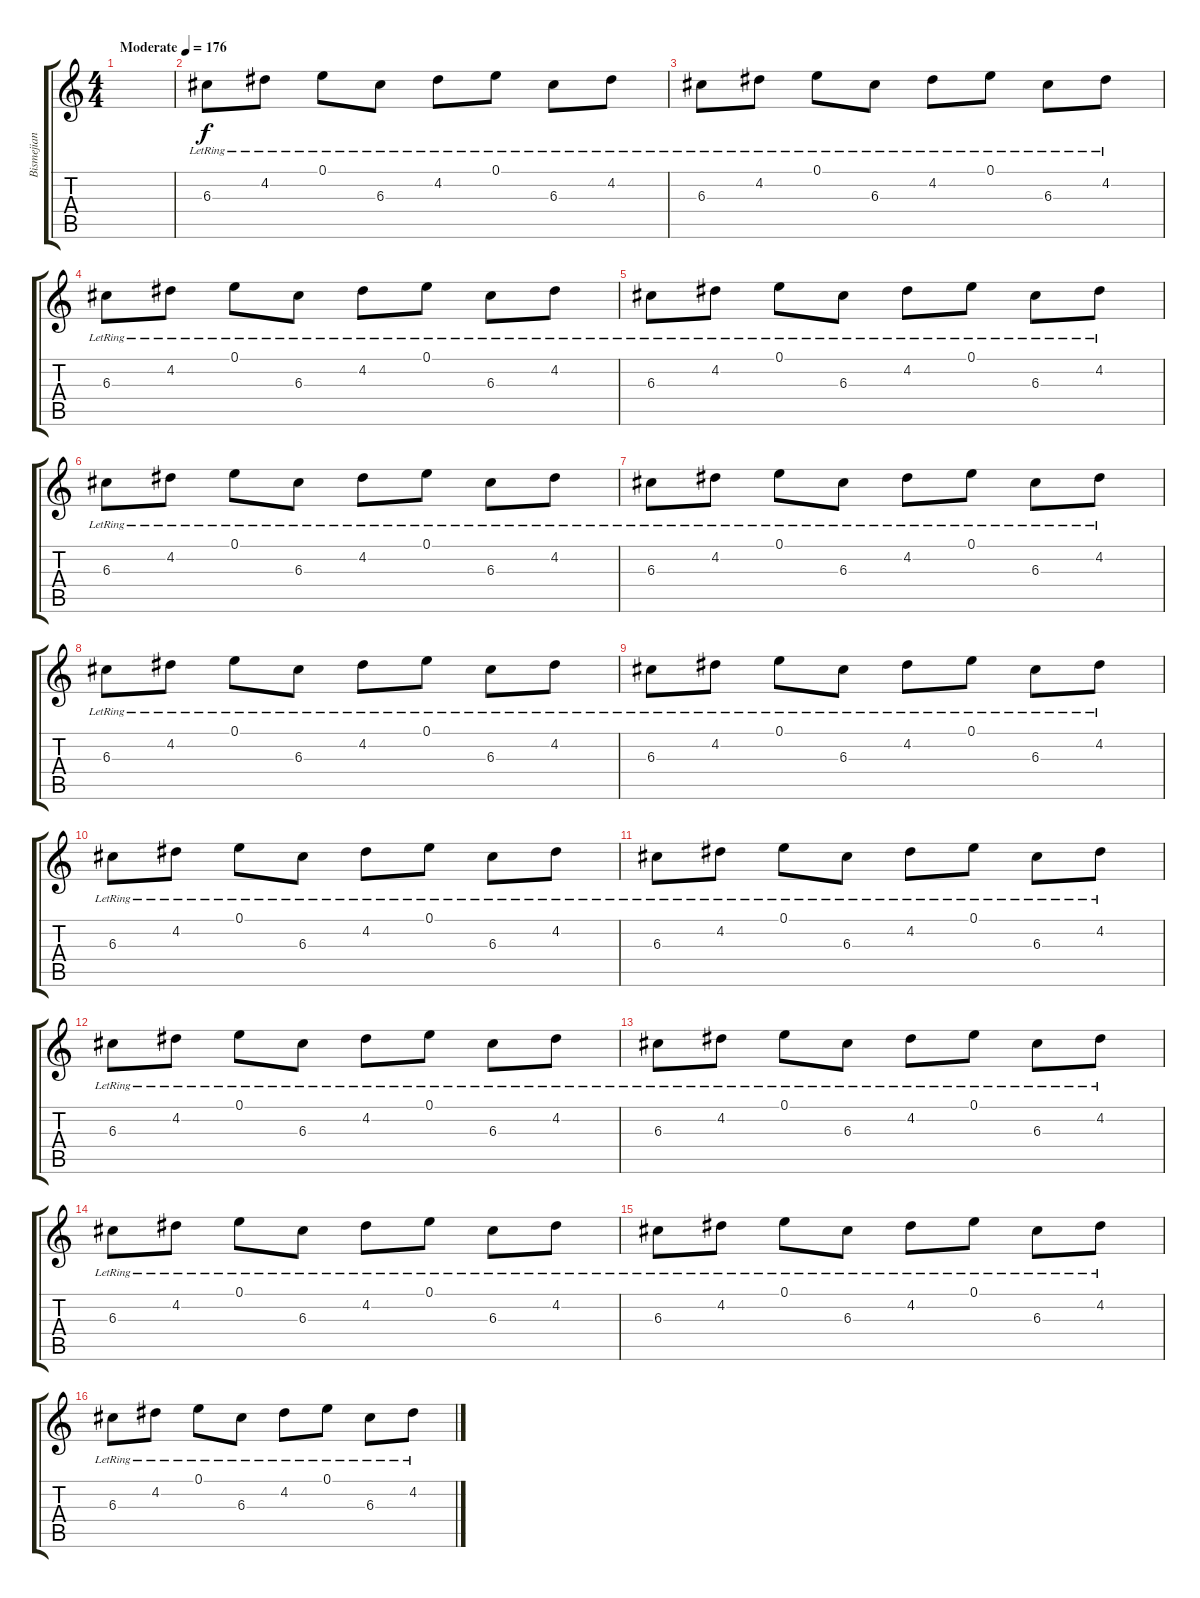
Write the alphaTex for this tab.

\track ("Bismejian (rythm)" "Bismejian ") {instrument electricguitarjazz}
\staff {score tabs}
\tuning (E4 B3 G3 D3 A2 E2) {hide}
\ts (4 4)
\tempo (176 "Moderate")
\clef g2
\ks c
|
6.3{lr}.8 4.2{lr}.8 0.1{lr}.8 6.3{lr}.8 4.2{lr}.8 0.1{lr}.8 6.3{lr}.8 4.2{lr}.8 |
6.3{lr}.8 4.2{lr}.8 0.1{lr}.8 6.3{lr}.8 4.2{lr}.8 0.1{lr}.8 6.3{lr}.8 4.2{lr}.8 |
6.3{lr}.8 4.2{lr}.8 0.1{lr}.8 6.3{lr}.8 4.2{lr}.8 0.1{lr}.8 6.3{lr}.8 4.2{lr}.8 |
6.3{lr}.8 4.2{lr}.8 0.1{lr}.8 6.3{lr}.8 4.2{lr}.8 0.1{lr}.8 6.3{lr}.8 4.2{lr}.8 |
6.3{lr}.8 4.2{lr}.8 0.1{lr}.8 6.3{lr}.8 4.2{lr}.8 0.1{lr}.8 6.3{lr}.8 4.2{lr}.8 |
6.3{lr}.8 4.2{lr}.8 0.1{lr}.8 6.3{lr}.8 4.2{lr}.8 0.1{lr}.8 6.3{lr}.8 4.2{lr}.8 |
6.3{lr}.8 4.2{lr}.8 0.1{lr}.8 6.3{lr}.8 4.2{lr}.8 0.1{lr}.8 6.3{lr}.8 4.2{lr}.8 |
6.3{lr}.8 4.2{lr}.8 0.1{lr}.8 6.3{lr}.8 4.2{lr}.8 0.1{lr}.8 6.3{lr}.8 4.2{lr}.8 |
6.3{lr}.8 4.2{lr}.8 0.1{lr}.8 6.3{lr}.8 4.2{lr}.8 0.1{lr}.8 6.3{lr}.8 4.2{lr}.8 |
6.3{lr}.8 4.2{lr}.8 0.1{lr}.8 6.3{lr}.8 4.2{lr}.8 0.1{lr}.8 6.3{lr}.8 4.2{lr}.8 |
6.3{lr}.8 4.2{lr}.8 0.1{lr}.8 6.3{lr}.8 4.2{lr}.8 0.1{lr}.8 6.3{lr}.8 4.2{lr}.8 |
6.3{lr}.8 4.2{lr}.8 0.1{lr}.8 6.3{lr}.8 4.2{lr}.8 0.1{lr}.8 6.3{lr}.8 4.2{lr}.8 |
6.3{lr}.8 4.2{lr}.8 0.1{lr}.8 6.3{lr}.8 4.2{lr}.8 0.1{lr}.8 6.3{lr}.8 4.2{lr}.8 |
6.3{lr}.8 4.2{lr}.8 0.1{lr}.8 6.3{lr}.8 4.2{lr}.8 0.1{lr}.8 6.3{lr}.8 4.2{lr}.8 |
6.3{lr}.8 4.2{lr}.8 0.1{lr}.8 6.3{lr}.8 4.2{lr}.8 0.1{lr}.8 6.3{lr}.8 4.2{lr}.8
